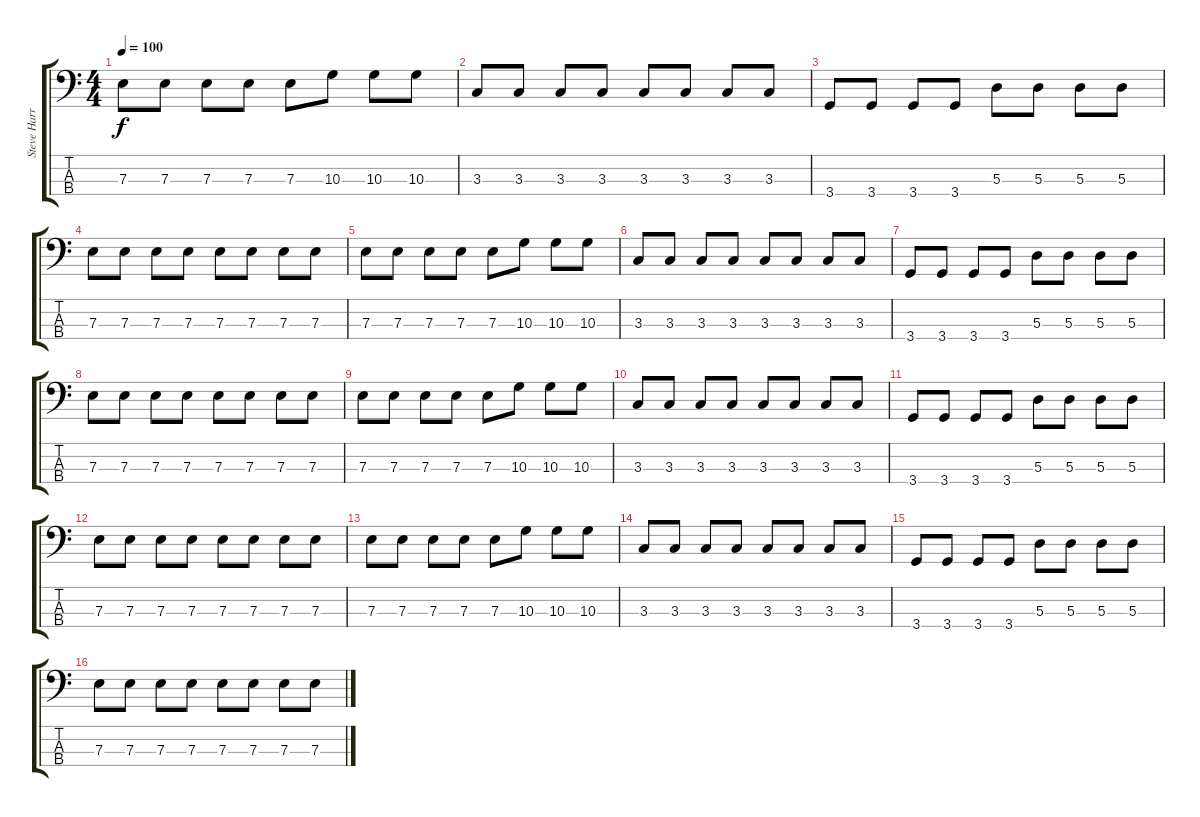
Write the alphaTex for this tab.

\track ("Steve Harris" "Steve Harr") {instrument electricbassfinger}
\staff {score tabs}
\tuning (G2 D2 A1 E1) {hide}
\ts (4 4)
\tempo 100
\clef f4
\ks c
7.3.8{dy f} 7.3.8 7.3.8 7.3.8 7.3.8 10.3.8 10.3.8 10.3.8 |
3.3.8 3.3.8 3.3.8 3.3.8 3.3.8 3.3.8 3.3.8 3.3.8 |
3.4.8 3.4.8 3.4.8 3.4.8 5.3.8 5.3.8 5.3.8 5.3.8 |
7.3.8 7.3.8 7.3.8 7.3.8 7.3.8 7.3.8 7.3.8 7.3.8 |
7.3.8 7.3.8 7.3.8 7.3.8 7.3.8 10.3.8 10.3.8 10.3.8 |
3.3.8 3.3.8 3.3.8 3.3.8 3.3.8 3.3.8 3.3.8 3.3.8 |
3.4.8 3.4.8 3.4.8 3.4.8 5.3.8 5.3.8 5.3.8 5.3.8 |
7.3.8 7.3.8 7.3.8 7.3.8 7.3.8 7.3.8 7.3.8 7.3.8 |
7.3.8 7.3.8 7.3.8 7.3.8 7.3.8 10.3.8 10.3.8 10.3.8 |
3.3.8 3.3.8 3.3.8 3.3.8 3.3.8 3.3.8 3.3.8 3.3.8 |
3.4.8 3.4.8 3.4.8 3.4.8 5.3.8 5.3.8 5.3.8 5.3.8 |
7.3.8 7.3.8 7.3.8 7.3.8 7.3.8 7.3.8 7.3.8 7.3.8 |
7.3.8 7.3.8 7.3.8 7.3.8 7.3.8 10.3.8 10.3.8 10.3.8 |
3.3.8 3.3.8 3.3.8 3.3.8 3.3.8 3.3.8 3.3.8 3.3.8 |
3.4.8 3.4.8 3.4.8 3.4.8 5.3.8 5.3.8 5.3.8 5.3.8 |
7.3.8 7.3.8 7.3.8 7.3.8 7.3.8 7.3.8 7.3.8 7.3.8
